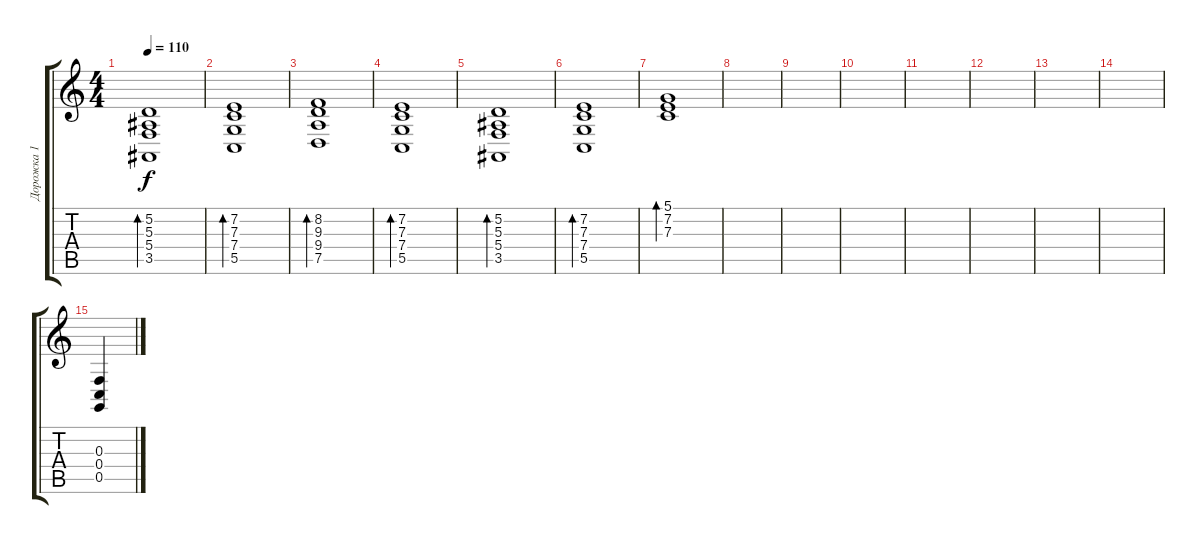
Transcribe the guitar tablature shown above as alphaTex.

\track ("Дорожка 1" "Дорожка 1") {instrument brightacousticpiano}
\staff {score tabs}
\tuning (D4 A3 F3 C3 G2 D2) {hide}
\ts (4 4)
\tempo 110
\clef g2
\ks c
(5.2 5.3 5.4 3.5).1{bd 60 dy f} |
(7.2 7.3 7.4 5.5).1{bd 60} |
(8.2 9.3 9.4 7.5).1{bd 60} |
(7.2 7.3 7.4 5.5).1{bd 60} |
(5.2 5.3 5.4 3.5).1{bd 60} |
(7.2 7.3 7.4 5.5).1{bd 60} |
(5.1 7.2 7.3).1{bd 60} |
|
|
|
|
|
|
|
(0.3 0.4 0.5).4
